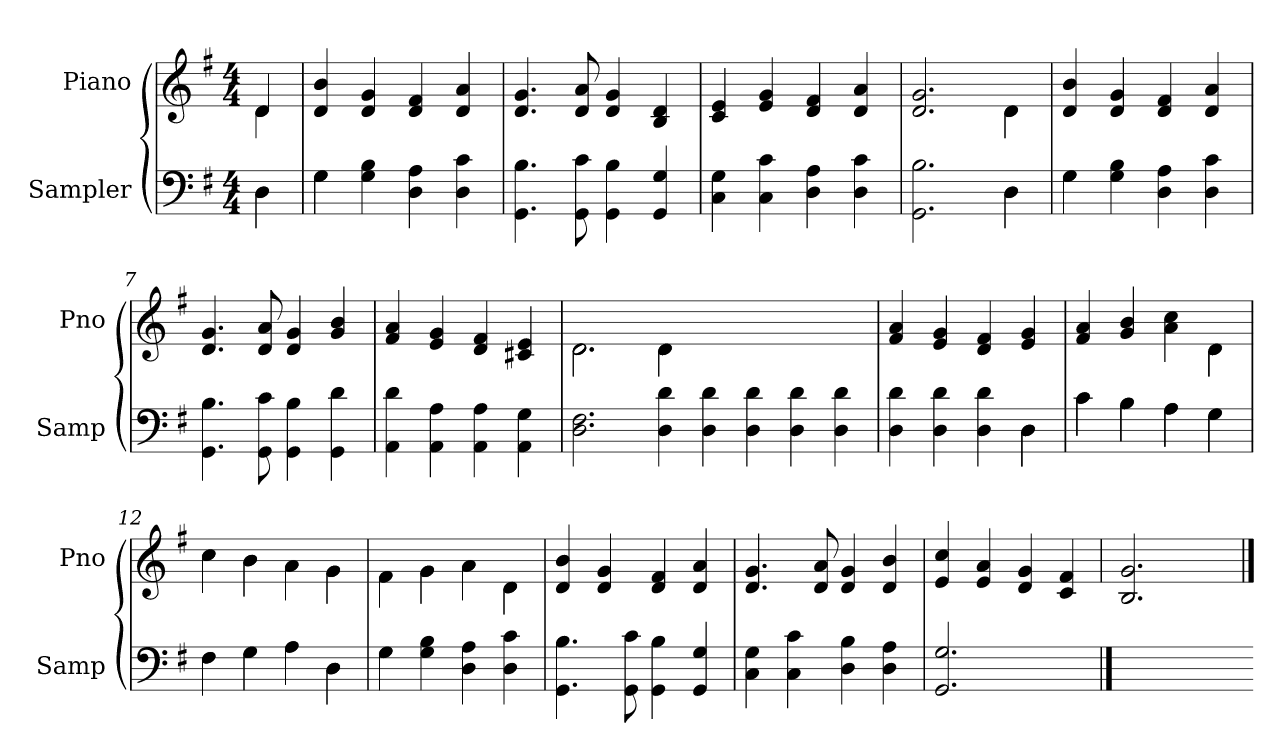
**kern	**kern
*part2	*part1
*staff2	*staff1
*I"Sampler	*I"Piano
*I'Samp	*I'Pno
*clefF4	*clefG2
*k[f#]	*k[f#]
*G:	*G:
*M4/4	*M4/4
=1	=1
*^	*^
4D\	4D	4d/	4d
*	*	*v	*v
=2	=2	=2
4G\	4G	4d 4b
4G 4B	2.ryy	4d 4g
4D 4A	.	4d 4f#
4D 4c	.	4d 4a
*v	*v	*
=3	=3
4.GG 4.B	4.d 4.g
8GG 8c	8d 8a
4GG 4B	4d 4g
4GG 4G	4B 4d
=4	=4
4C 4G	4c 4e
4C 4c	4e 4g
4D 4A	4d 4f#
4D 4c	4d 4a
=5	=5
*^	*^
2.GG 2.B	2.ryy	2.d 2.g	2.ryy
4D\	4D	4d\	4d
*	*	*v	*v
=6	=6	=6
4G\	4G	4d 4b
4G 4B	2.ryy	4d 4g
4D 4A	.	4d 4f#
4D 4c	.	4d 4a
*v	*v	*
=7	=7
4.GG 4.B	4.d 4.g
8GG 8c	8d 8a
4GG 4B	4d 4g
4GG 4d	4g 4b
=8	=8
4AA 4d	4f# 4a
4AA 4A	4e 4g
4AA 4A	4d 4f#
4AA 4G	4c#X 4e
=9	=9
*	*^
2.D 2.F#	2.d\	2.d
4D 4d	4d\	4d
4D 4d	1ryy	1ryy
4D 4d	.	.
4D 4d	.	.
4D 4d	.	.
*	*v	*v
=10	=10
*^	*
4D 4d	2.ryy	4f# 4a
4D 4d	.	4e 4g
4D 4d	.	4d 4f#
4D\	4D	4e 4g
=11	=11	=11
*	*	*^
4c\	4c	4f# 4a	2.ryy
4B\	4B	4g 4b	.
4A\	4A	4a 4cc	.
4G\	4G	4d\	4d
=12	=12	=12	=12
4F#\	4F#	4cc\	4cc
4G\	4G	4b\	4b
4A\	4A	4a\	4a
4D\	4D	4g\	4g
=13	=13	=13	=13
4G\	4G	4f#\	4f#
4G 4B	2.ryy	4g\	4g
4D 4A	.	4a\	4a
4D 4c	.	4d\	4d
*v	*v	*	*
*	*v	*v
=14	=14
4.GG 4.B	4d 4b
.	4d 4g
8GG 8c	.
4GG 4B	4d 4f#
4GG 4G	4d 4a
=15	=15
4C 4G	4.d 4.g
4C 4c	.
.	8d 8a
4D 4B	4d 4g
4D 4A	4d 4b
=16	=16
2.GG 2.G	4e 4cc
.	4e 4a
.	4d 4g
4ryy	4c 4f#
==17	=17
1ryy	2.B 2.g
.	4ryy
=	==
*-	*-
